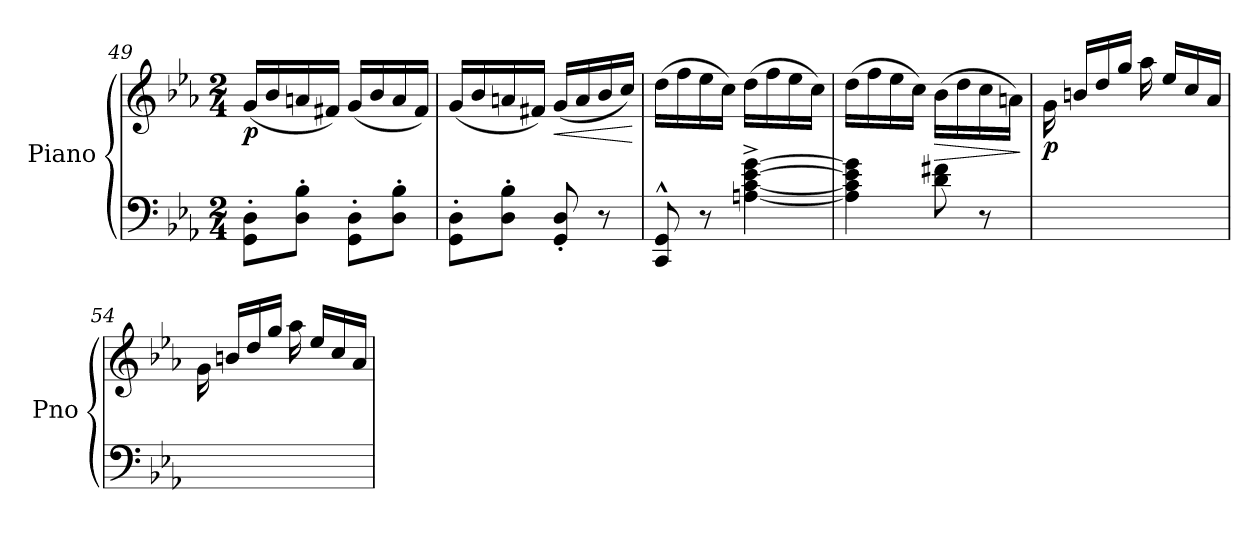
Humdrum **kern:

**kern	**kern	**dynam
*part1	*part1	*part1
*staff2	*staff1	*staff1/2
*I"Piano	*	*
*I'Pno	*	*
*clefF4	*clefG2	*
*k[b-e-a-]	*k[b-e-a-]	*
*M2/4	*M2/4	*
=49	=49	=49
!	!	!LO:DY:b
8GG\' 8D\'L	(16g/LL	p
.	16b-/	.
8D\' 8B-\'J	16an/	.
.	16f#X/JJ)	.
8GG\' 8D\'L	(16g/LL	.
.	16b-/	.
8D\' 8B-\'J	16a/	.
.	16f#/JJ)	.
!!LO:LB:g=z
=50	=50	=50
8GG\' 8D\'L	(16g/LL	.
.	16b-/	.
8D\' 8B-\'J	16an/	.
.	16f#X/JJ)	.
!	!	!LO:HP:b
8GG/' 8D/'	(16g/LL	<
.	16a/	.
8r	16b-/	.
.	16cc/JJ)	.
.	.	[
=51	=51	=51
8CC/^^ 8GG/^^	(16dd\LL	.
.	16ff\	.
8r	16ee-\	.
.	16cc\JJ)	.
[4An\^ [4c\^ [4e-\^ [4g\^	(16dd\LL	.
.	16ff\	.
.	16ee-\	.
.	16cc\JJ)	.
=52	=52	=52
4An\] 4c\] 4e-\] 4g\]	(16dd\LL	.
.	16ff\	.
.	16ee-\	.
.	16cc\JJ)	.
!	!	!LO:HP:b
8d\ 8f#X\	(16b-\LL	>
.	16dd\	.
8r	16cc\	.
.	16an\JJ)	.
.	.	]
=53	=53	=53
!	!	!LO:DY:b
2ryy	16g\	p
.	16bn/LL	.
.	16dd/	.
.	16gg/JJ	.
.	16aa-\	.
.	16ee-/LL	.
.	16cc/	.
.	16a-/JJ	.
=54	=54	=54
2ryy	16g\	.
.	16bn/LL	.
.	16dd/	.
.	16gg/JJ	.
.	16aa-\	.
.	16ee-/LL	.
.	16cc/	.
.	16a-/JJ	.
=	=	=
*-	*-	*-
